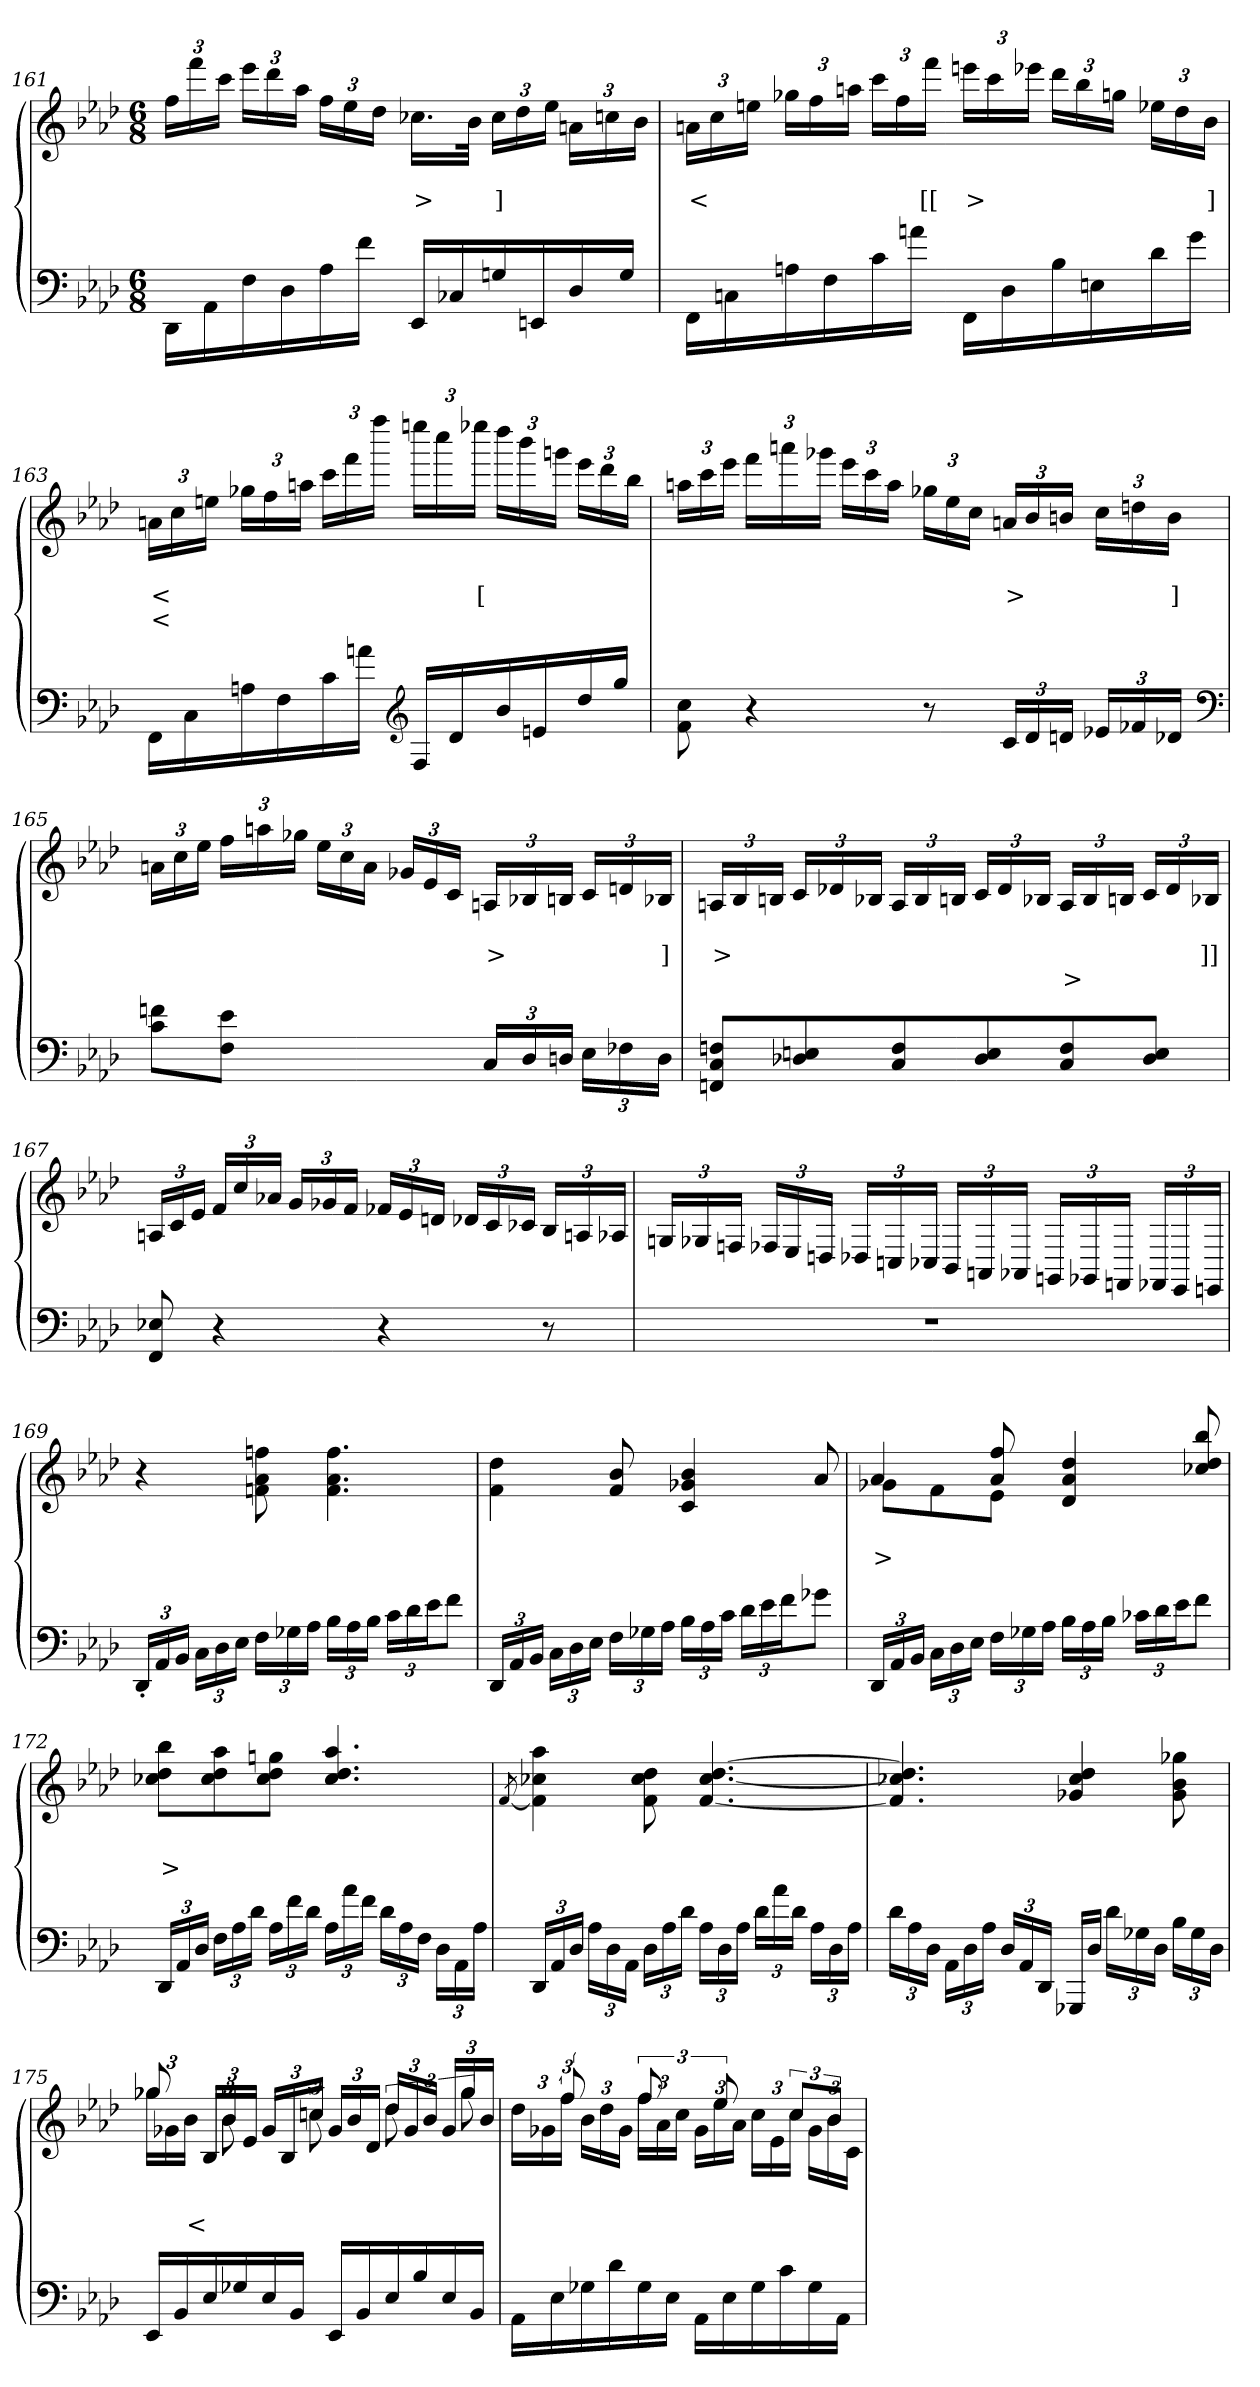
**kern	**kern	**text	**text	**text
*part2	*part1	*part1	*part1	*part1
*staff2	*staff1	*staff1	*staff1	*staff1
*clefF4	*clefG2	*	*	*
*k[b-e-a-d-]	*k[b-e-a-d-]	*	*	*
*M6/8	*M6/8	*	*	*
=161	=161	=161	=161	=161
16DD-LL	24ffLL	.	.	.
.	24fff	.	.	.
16AA-	.	.	.	.
.	24cccJJ	.	.	.
16F	24eee-LL	.	.	.
.	24ddd-	.	.	.
16D-	.	.	.	.
.	24aa-JJ	.	.	.
16A-	24ffLL	.	.	.
.	24ee-	.	.	.
16fJJ	.	.	.	.
.	24dd-JJ	.	.	.
16EE-LL	16.cc-XLL	.	>	.
16C-X	.	.	.	.
.	32b-JJk	.	.	.
16Gn	24cc-LL	.	]	.
.	24dd-	.	.	.
16EEn	.	.	.	.
.	24ee-JJ	.	.	.
16D-	24anLL	.	.	.
.	24ccn	.	.	.
16GJJ	.	.	.	.
.	24b-JJ	.	.	.
=162	=162	=162	=162	=162
16FFLL	24anLL	.	<	.
.	24cc	.	.	.
16Cn	.	.	.	.
.	24eenJJ	.	.	.
16An	24gg-XLL	.	.	.
.	24ff	.	.	.
16F	.	.	.	.
.	24aanJJ	.	.	.
16c	24cccLL	.	.	.
.	24ff	.	.	.
16anJJ	.	.	.	.
.	24fffJJ	.	[[	.
16FFLL	24eeenLL	.	>	.
.	24ccc	.	.	.
16D-	.	.	.	.
.	24eee-XJJ	.	.	.
16B-	24ddd-LL	.	.	.
.	24bb-	.	.	.
16En	.	.	.	.
.	24ggnJJ	.	.	.
16d-	24ee-LL	.	.	.
.	24dd-	.	.	.
16gJJ	.	.	.	.
.	24b-JJ	.	]	.
=163	=163	=163	=163	=163
16FFLL	24anLL	.	<	<
.	24cc	.	.	.
16C	.	.	.	.
.	24eenJJ	.	.	.
16An	24gg-XLL	.	.	.
.	24ff	.	.	.
16F	.	.	.	.
.	24aanJJ	.	.	.
16c	24cccLL	.	.	.
.	24fff	.	.	.
16anJJ	.	.	.	.
.	24ffffJJ	.	.	.
*clefG2	*	*	*	*
16FLL	24eeeenLL	.	.	.
.	24cccc	.	.	.
16d-	.	.	.	.
.	24eeee-XJJ	.	[	.
16b-	24dddd-LL	.	.	.
.	24bbb-	.	.	.
16en	.	.	.	.
.	24gggnJJ	.	.	.
16dd-	24eee-LL	.	.	.
.	24ddd-	.	.	.
16ggJJ	.	.	.	.
.	24bb-JJ	.	.	.
=164	=164	=164	=164	=164
8cc\ 8f\	24aanLL	.	.	.
.	24ccc	.	.	.
.	24eee-JJ	.	.	.
4r	24fffLL	.	.	.
.	24aaan	.	.	.
.	24ggg-XJJ	.	.	.
.	24eee-LL	.	.	.
.	24ccc	.	.	.
.	24aaJJ	.	.	.
8r	24gg-LL	.	.	.
.	24ee-	.	.	.
.	24ccJJ	.	.	.
24cLL	24anLL	.	>	.
24d-	24b-	.	.	.
24dnJJ	24bnJJ	.	.	.
24e-XLL	24ccLL	.	.	.
24f-X	24ddn	.	.	.
24d-XJJ	24bJJ	.	]	.
*clefF4	*	*	*	*
=165	=165	=165	=165	=165
8fn 8cL	24anLL	.	.	.
.	24cc	.	.	.
.	24ee-JJ	.	.	.
8e- 8FJ	24ffLL	.	.	.
.	24aa	.	.	.
.	24gg-XJJ	.	.	.
4ryy	24ee-LL	.	.	.
.	24cc	.	.	.
.	24aJJ	.	.	.
.	24g-LL	.	.	.
.	24e-	.	.	.
.	24cJJ	.	.	.
24CLL	24AnLL	.	>	.
24D-	24B-X	.	.	.
24DnJJ	24BnJJ	.	.	.
24E-LL	24cLL	.	.	.
24F-X	24dn	.	.	.
24DJJ	24B-XJJ	.	]	.
=166	=166	=166	=166	=166
8Fn 8C 8FFnL	24AnLL	.	>	.
.	24B-	.	.	.
.	24BnJJ	.	.	.
8En 8D-X	24cLL	.	.	.
.	24d-X	.	.	.
.	24B-XJJ	.	.	.
8F 8C	24ALL	.	.	.
.	24B-	.	.	.
.	24BnJJ	.	.	.
8E 8D-	24cLL	.	.	.
.	24d-	.	.	.
.	24B-XJJ	.	.	.
8F 8C	24ALL	.	.	>
.	24B-	.	.	.
.	24BnJJ	.	.	.
8E 8D-J	24cLL	.	.	.
.	24d-	.	.	.
.	24B-XJJ	.	]]	.
=167	=167	=167	=167	=167
8E-X 8FF	24AnLL	.	.	.
.	24c	.	.	.
.	24e-JJ	.	.	.
4r	24fLL	.	.	.
.	24cc	.	.	.
.	24a-XJJ	.	.	.
.	24gLL	.	.	.
.	24g-X	.	.	.
.	24fJJ	.	.	.
4r	24f-XLL	.	.	.
.	24e-	.	.	.
.	24dnJJ	.	.	.
.	24d-XLL	.	.	.
.	24c	.	.	.
.	24c-XJJ	.	.	.
8r	24B-LL	.	.	.
.	24An	.	.	.
.	24A-XJJ	.	.	.
=168	=168	=168	=168	=168
2.r	24GnLL	.	.	.
.	24G-X	.	.	.
.	24FnJJ	.	.	.
.	24F-XLL	.	.	.
.	24E-	.	.	.
.	24DnJJ	.	.	.
.	24D-XLL	.	.	.
.	24Cn	.	.	.
.	24C-XJJ	.	.	.
.	24BB-LL	.	.	.
.	24AAn	.	.	.
.	24AA-XJJ	.	.	.
.	24GGnLL	.	.	.
.	24GG-X	.	.	.
.	24FFnJJ	.	.	.
.	24FF-XLL	.	.	.
.	24EE-	.	.	.
.	24EEnJJ	.	.	.
=169	=169	=169	=169	=169
24DD-'>/LL	4r	.	p	.
24AA-	.	.	.	.
24BB-JJ	.	.	.	.
24CLL	.	.	.	.
24D-	.	.	.	.
24E-JJ	.	.	.	.
24FLL	8ffn\ 8a-\ 8fn\	.	.	.
24G-X	.	.	.	.
24A-JJ	.	.	.	.
24B-LL	4.ff\ 4.a-\ 4.f\	.	.	.
24A-	.	.	.	.
24B-JJ	.	.	.	.
24cLL	.	.	.	.
24d-	.	.	.	.
24e-J	.	.	.	.
8fJ	.	.	.	.
=170	=170	=170	=170	=170
24DD-/LL	4dd-\ 4f\	.	.	.
24AA-	.	.	.	.
24BB-JJ	.	.	.	.
24CLL	.	.	.	.
24D-	.	.	.	.
24E-JJ	.	.	.	.
24FLL	8b- 8f	.	.	.
24G-X	.	.	.	.
24A-JJ	.	.	.	.
24B-LL	4b- 4g-X 4c	.	.	.
24A-	.	.	.	.
24cJJ	.	.	.	.
24d-LL	.	.	.	.
24e-	.	.	.	.
24fJ	.	.	.	.
8g-J	8a-	.	.	.
=171	=171	=171	=171	=171
*	*^	*	*	*
24DD-/LL	4a-	8g-XL	.	>	.
24AA-	.	.	.	.	.
24BB-/JJ	.	.	.	.	.
24CLL	.	8f	.	.	.
24D-	.	.	.	.	.
24E-JJ	.	.	.	.	.
24FLL	8ff 8a-	8e-J	.	.	.
24G-X	.	.	.	.	.
24A-JJ	.	.	.	.	.
24B-LL	4dd- 4a- 4d-	4.ryy	.	.	.
24A-	.	.	.	.	.
24B-JJ	.	.	.	.	.
24c-XLL	.	.	.	.	.
24d-	.	.	.	.	.
24e-J	.	.	.	.	.
8fJ	8bb-/ 8dd-/ 8cc-X/	.	.	.	.
*	*v	*v	*	*	*
=172	=172	=172	=172	=172
24DD-/LL	8bb- 8dd- 8cc-XL	.	>	.
24AA-/	.	.	.	.
24D-/JJ	.	.	.	.
24FLL	8aa- 8dd- 8cc-	.	.	.
24A-	.	.	.	.
24d-JJ	.	.	.	.
24A-\LL	8ggn 8dd- 8cc-J	.	.	.
24f	.	.	.	.
24d-JJ	.	.	.	.
24A-/LL	4.aa-/ 4.dd-/ 4.cc-/	.	.	.
24a-\	.	.	.	.
24f\JJ	.	.	.	.
24d-LL	.	.	.	.
24A-	.	.	.	.
24FJJ	.	.	.	.
24D-LL	.	.	.	.
24AA-	.	.	.	.
24A-JJ	.	.	.	.
=173	=173	=173	=173	=173
.	[8qf	.	.	.
24DD-/LL	4aa-\ 4cc-X\ 4f\]	.	.	.
24AA-/	.	.	.	.
24D-JJ	.	.	.	.
24A-LL	.	.	.	.
24D-	.	.	.	.
24AA-JJ	.	.	.	.
24D-LL	8dd-\ 8cc-\ 8f\	.	.	.
24A-	.	.	.	.
24d-JJ	.	.	.	.
24A-LL	[4.dd- [4.cc- [4.f	.	.	.
24D-	.	.	.	.
24A-JJ	.	.	.	.
24d-LL	.	.	.	.
24a-	.	.	.	.
24d-JJ	.	.	.	.
24A-LL	.	.	.	.
24D-	.	.	.	.
24A-JJ	.	.	.	.
=174	=174	=174	=174	=174
24d-LL	4.dd-] 4.cc-X] 4.f]	.	.	.
24A-	.	.	.	.
24D-JJ	.	.	.	.
24AA-LL	.	.	.	.
24D-	.	.	.	.
24A-JJ	.	.	.	.
24D-/LL	.	.	.	.
24AA-/	.	.	.	.
24DD-/JJ	.	.	.	.
16GGG-XLL	4dd-/ 4cc-/ 4g-X/	.	.	.
16D-JJ	.	.	.	.
24d-LL	.	.	.	.
24G-	.	.	.	.
24D-JJ	.	.	.	.
24B-LL	8gg-\ 8b-\ 8g-\	.	.	.
24G-	.	.	.	.
24D-JJ	.	.	.	.
=175	=175	=175	=175	=175
*	*^	*	*	*
16EE-LL	8gg-X/	24gg-LL	.	.	.
.	.	24g-	.	.	.
16BB-	.	.	.	.	.
.	.	24b-JJ	.	<	.
16E-	24B-LL	24ryy	.	.	.
.	24b-	12b-	.	.	.
16G-X	.	.	.	.	.
.	24e-JJ	.	.	.	.
16E-	24g-LL	12ryy	.	.	.
.	24B-	.	.	.	.
16BB-JJ	.	.	.	.	.
.	24ccnJJ	12cc	.	.	.
16EE-LL	24g-LL	.	.	.	.
.	24b-	12ryy	.	.	.
16BB-	.	.	.	.	.
.	24d-JJ	.	.	.	.
16E-	24dd-LL	12dd-	.	.	.
.	24g-	.	.	.	.
16B-	.	.	.	.	.
.	24b-JJ	12ryy	.	.	.
16E-	24g-LL	.	.	.	.
.	24gg-	12gg-	.	.	.
16BB-JJ	.	.	.	.	.
.	24b-JJ	.	.	.	.
=176	=176	=176	=176	=176	=176
16AA-LL	12ryy	24dd-LL	.	.	.
.	.	24g-X	.	.	.
16E-	.	.	.	.	.
.	12ff	24ffJJ	.	.	.
16G-X	.	24b-LL	.	.	.
.	12ryy	24dd-	.	.	.
16d-	.	.	.	.	.
.	.	24g-JJ	.	.	.
16G-	12ff	24ffLL	.	.	.
.	.	24a-	.	.	.
16E-JJ	.	.	.	.	.
.	12ryy	24ccJJ	.	.	.
16AA-LL	.	24g-LL	.	.	.
.	12ee-	24ee-	.	.	.
16E-	.	.	.	.	.
.	.	24a-JJ	.	.	.
16G-	12ryy	24ccLL	.	.	.
.	.	24e-	.	.	.
16c	.	.	.	.	.
.	12ccL	24ccJJ	.	.	.
16G-	.	24g-LL	.	.	.
.	12b-J	24b-	.	.	.
16AA-JJ	.	.	.	.	.
.	.	24cJJ	.	.	.
*	*v	*v	*	*	*
=	=	=	=	=
*-	*-	*-	*-	*-
